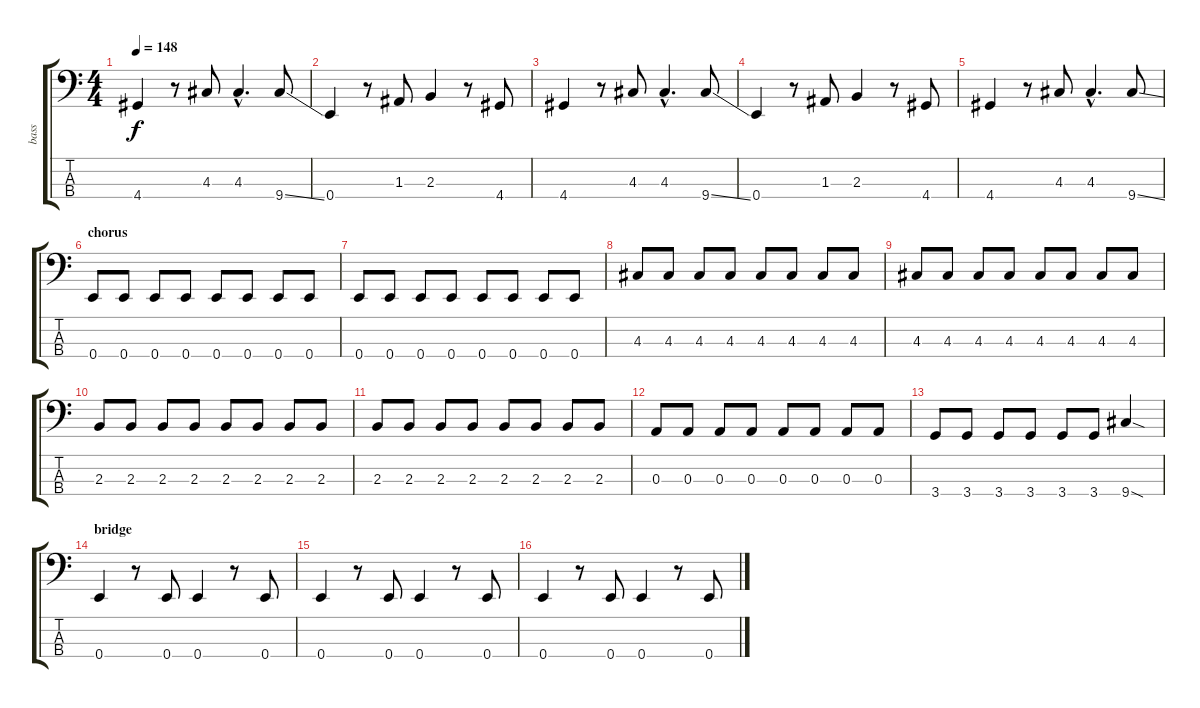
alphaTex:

\track ("bass" "bass") {instrument electricbassfinger}
\staff {score tabs}
\tuning (G2 D2 A1 E1) {hide}
\ts (4 4)
\tempo 148
\clef f4
\ks c
4.4.4{dy f} r.8 4.3.8 4.3{hac}.4{d} 9.4{ss}.8 |
0.4.4 r.8 1.3.8 2.3.4 r.8 4.4.8 |
4.4.4 r.8 4.3.8 4.3{hac}.4{d} 9.4{ss}.8 |
0.4.4 r.8 1.3.8 2.3.4 r.8 4.4.8 |
4.4.4 r.8 4.3.8 4.3{hac}.4{d} 9.4{ss}.8 |
\section ("" "chorus")
0.4.8 0.4.8 0.4.8 0.4.8 0.4.8 0.4.8 0.4.8 0.4.8 |
0.4.8 0.4.8 0.4.8 0.4.8 0.4.8 0.4.8 0.4.8 0.4.8 |
4.3.8 4.3.8 4.3.8 4.3.8 4.3.8 4.3.8 4.3.8 4.3.8 |
4.3.8 4.3.8 4.3.8 4.3.8 4.3.8 4.3.8 4.3.8 4.3.8 |
2.3.8 2.3.8 2.3.8 2.3.8 2.3.8 2.3.8 2.3.8 2.3.8 |
2.3.8 2.3.8 2.3.8 2.3.8 2.3.8 2.3.8 2.3.8 2.3.8 |
0.3.8 0.3.8 0.3.8 0.3.8 0.3.8 0.3.8 0.3.8 0.3.8 |
3.4.8 3.4.8 3.4.8 3.4.8 3.4.8 3.4.8 9.4{sod}.4 |
\section ("" "bridge")
0.4.4 r.8 0.4.8 0.4.4 r.8 0.4.8 |
0.4.4 r.8 0.4.8 0.4.4 r.8 0.4.8 |
0.4.4 r.8 0.4.8 0.4.4 r.8 0.4.8
